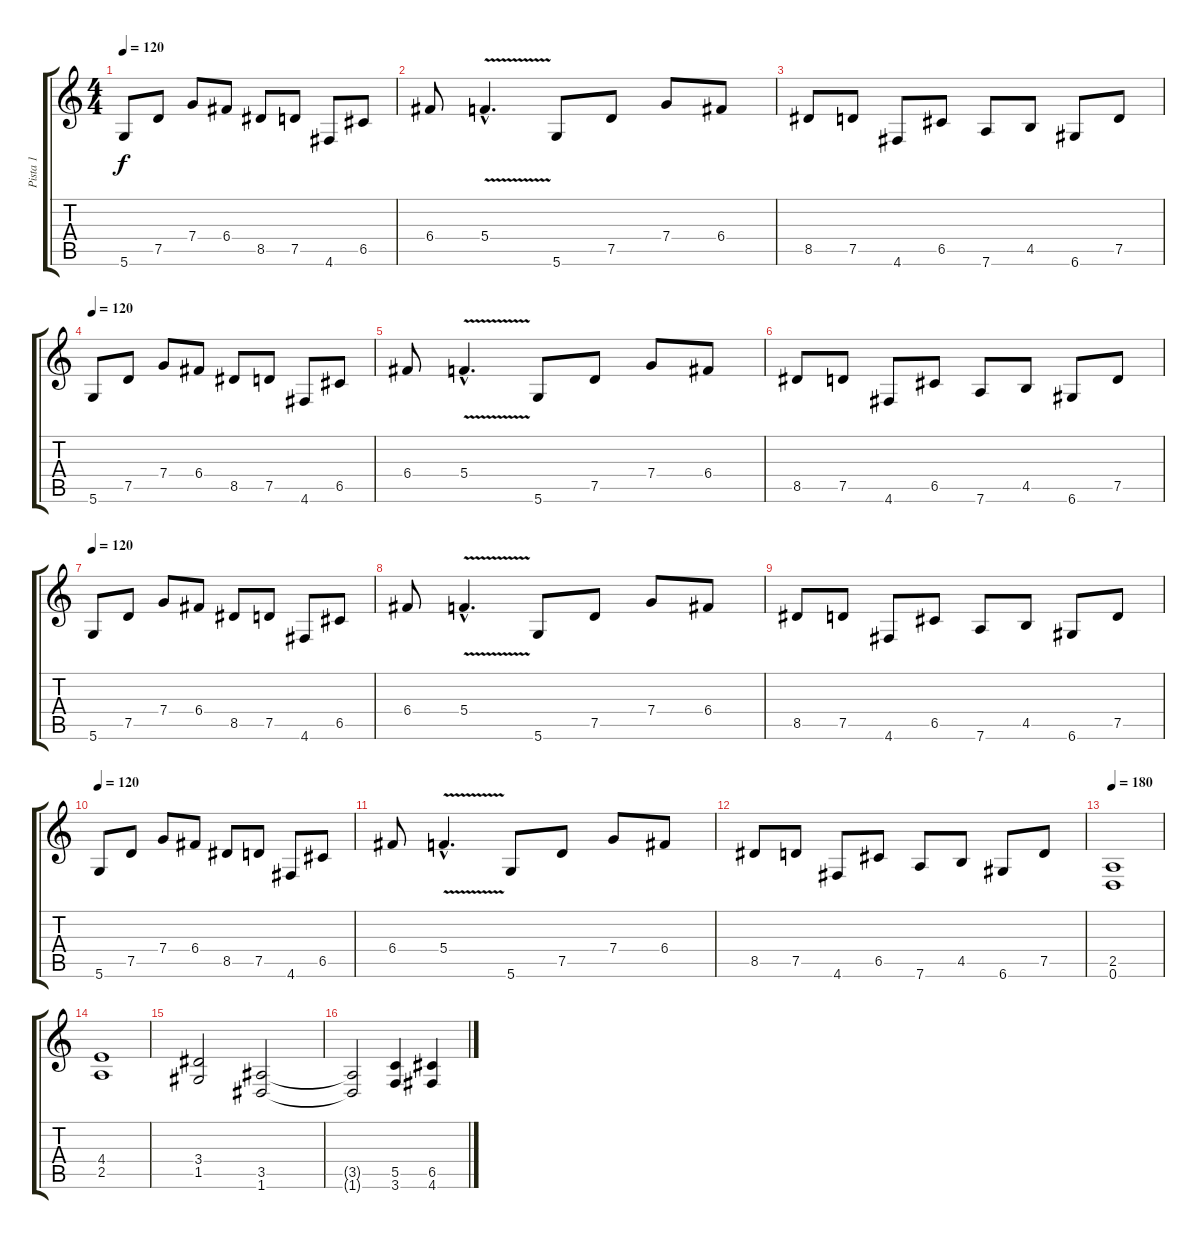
\track ("Pista 1" "Pista 1") {instrument distortionguitar}
\staff {score tabs}
\tuning (D4 A3 F3 C3 G2 D2) {hide}
\ts (4 4)
\tempo 120
\clef g2
\ks c
5.6.8{dy f} 7.5.8 7.4.8 6.4.8 8.5.8 7.5.8 4.6.8 6.5.8 |
6.4.8 5.4{v hac}.4{d} 5.6.8 7.5.8 7.4.8 6.4.8 |
8.5.8 7.5.8 4.6.8 6.5.8 7.6.8 4.5.8 6.6.8 7.5.8 |
\tempo 120
5.6.8 7.5.8 7.4.8 6.4.8 8.5.8 7.5.8 4.6.8 6.5.8 |
6.4.8 5.4{v hac}.4{d} 5.6.8 7.5.8 7.4.8 6.4.8 |
8.5.8 7.5.8 4.6.8 6.5.8 7.6.8 4.5.8 6.6.8 7.5.8 |
\tempo 120
5.6.8 7.5.8 7.4.8 6.4.8 8.5.8 7.5.8 4.6.8 6.5.8 |
6.4.8 5.4{v hac}.4{d} 5.6.8 7.5.8 7.4.8 6.4.8 |
8.5.8 7.5.8 4.6.8 6.5.8 7.6.8 4.5.8 6.6.8 7.5.8 |
\tempo 120
5.6.8 7.5.8 7.4.8 6.4.8 8.5.8 7.5.8 4.6.8 6.5.8 |
6.4.8 5.4{v hac}.4{d} 5.6.8 7.5.8 7.4.8 6.4.8 |
8.5.8 7.5.8 4.6.8 6.5.8 7.6.8 4.5.8 6.6.8 7.5.8 |
\tempo 180
(2.5 0.6).1 |
(4.4 2.5).1 |
(3.4 1.5).2 (3.5 1.6).2 |
(3.5{t} 1.6{t}).2 (5.5 3.6).4 (6.5 4.6).4
